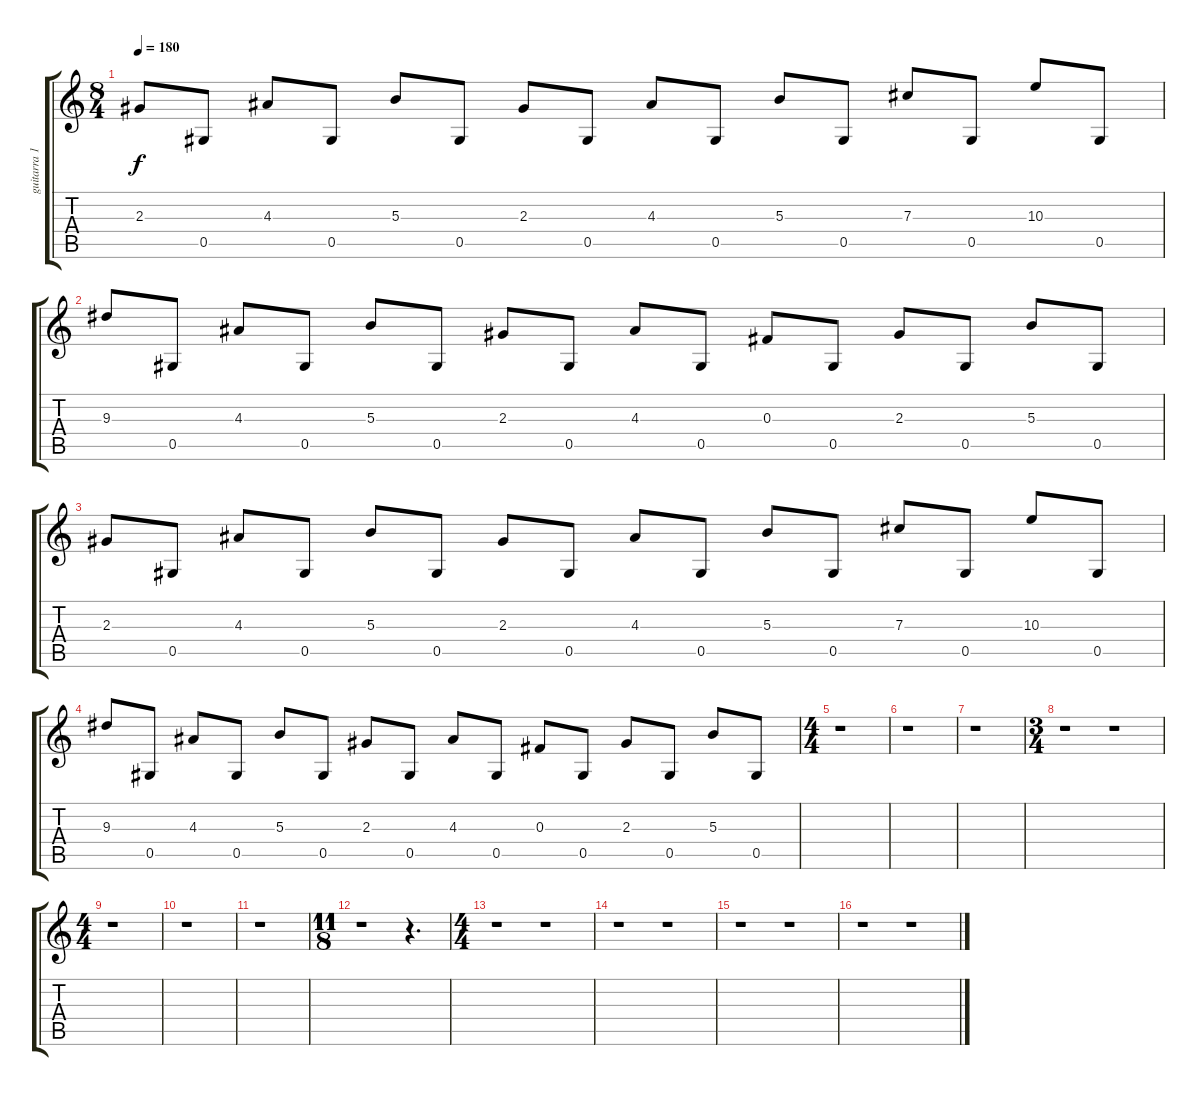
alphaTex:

\track ("guitarra 1" "guitarra 1") {instrument distortionguitar}
\staff {score tabs}
\tuning (Eb4 Bb3 Gb3 Db3 Ab2 Eb2) {hide}
\ts (8 4)
\tempo 180
\clef g2
\ks c
2.3.8{dy f} 0.5.8 4.3.8 0.5.8 5.3.8 0.5.8 2.3.8 0.5.8 4.3.8 0.5.8 5.3.8 0.5.8 7.3.8 0.5.8 10.3.8 0.5.8 |
9.3.8 0.5.8 4.3.8 0.5.8 5.3.8 0.5.8 2.3.8 0.5.8 4.3.8 0.5.8 0.3.8 0.5.8 2.3.8 0.5.8 5.3.8 0.5.8 |
2.3.8 0.5.8 4.3.8 0.5.8 5.3.8 0.5.8 2.3.8 0.5.8 4.3.8 0.5.8 5.3.8 0.5.8 7.3.8 0.5.8 10.3.8 0.5.8 |
9.3.8 0.5.8 4.3.8 0.5.8 5.3.8 0.5.8 2.3.8 0.5.8 4.3.8 0.5.8 0.3.8 0.5.8 2.3.8 0.5.8 5.3.8 0.5.8 |
\ts (4 4)
r.1 |
r.1 |
r.1 |
\ts (3 4)
r.1 r.1 |
\ts (4 4)
r.1 |
r.1 |
r.1 |
\ts (11 8)
r.1 r.4{d} |
\ts (4 4)
r.1 r.1 |
r.1 r.1 |
r.1 r.1 |
r.1 r.1
